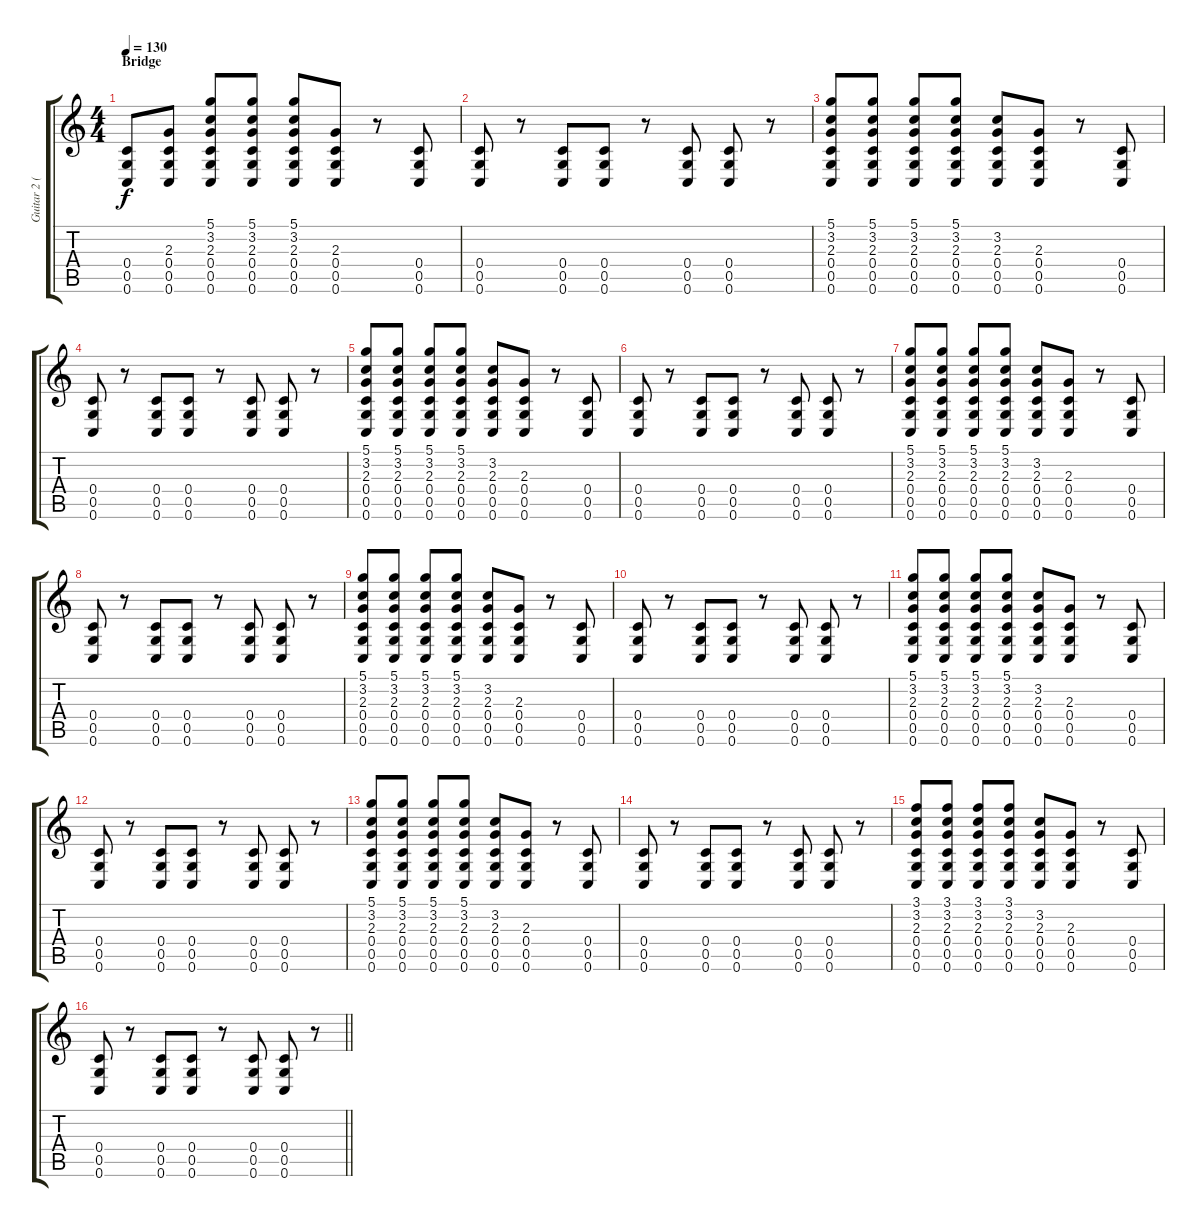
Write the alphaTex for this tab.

\track ("Guitar 2 (Marc Rizzo)" "Guitar 2 (") {instrument distortionguitar}
\staff {score tabs}
\tuning (D4 A3 F3 C3 G2 C2) {hide}
\ts (4 4)
\section ("" "Bridge")
\tempo 130
\clef g2
\ks c
(0.4 0.5 0.6).8{dy f} (2.3 0.4 0.5 0.6).8 (5.1 3.2 2.3 0.4 0.5 0.6).8 (5.1 3.2 2.3 0.4 0.5 0.6).8 (5.1 3.2 2.3 0.4 0.5 0.6).8 (2.3 0.4 0.5 0.6).8 r.8 (0.4 0.5 0.6).8 |
(0.4 0.5 0.6).8 r.8 (0.4 0.5 0.6).8 (0.4 0.5 0.6).8 r.8 (0.4 0.5 0.6).8 (0.4 0.5 0.6).8 r.8 |
(5.1 3.2 2.3 0.4 0.5 0.6).8 (5.1 3.2 2.3 0.4 0.5 0.6).8 (5.1 3.2 2.3 0.4 0.5 0.6).8 (5.1 3.2 2.3 0.4 0.5 0.6).8 (3.2 2.3 0.4 0.5 0.6).8 (2.3 0.4 0.5 0.6).8 r.8 (0.4 0.5 0.6).8 |
(0.4 0.5 0.6).8 r.8 (0.4 0.5 0.6).8 (0.4 0.5 0.6).8 r.8 (0.4 0.5 0.6).8 (0.4 0.5 0.6).8 r.8 |
(5.1 3.2 2.3 0.4 0.5 0.6).8 (5.1 3.2 2.3 0.4 0.5 0.6).8 (5.1 3.2 2.3 0.4 0.5 0.6).8 (5.1 3.2 2.3 0.4 0.5 0.6).8 (3.2 2.3 0.4 0.5 0.6).8 (2.3 0.4 0.5 0.6).8 r.8 (0.4 0.5 0.6).8 |
(0.4 0.5 0.6).8 r.8 (0.4 0.5 0.6).8 (0.4 0.5 0.6).8 r.8 (0.4 0.5 0.6).8 (0.4 0.5 0.6).8 r.8 |
(5.1 3.2 2.3 0.4 0.5 0.6).8 (5.1 3.2 2.3 0.4 0.5 0.6).8 (5.1 3.2 2.3 0.4 0.5 0.6).8 (5.1 3.2 2.3 0.4 0.5 0.6).8 (3.2 2.3 0.4 0.5 0.6).8 (2.3 0.4 0.5 0.6).8 r.8 (0.4 0.5 0.6).8 |
(0.4 0.5 0.6).8 r.8 (0.4 0.5 0.6).8 (0.4 0.5 0.6).8 r.8 (0.4 0.5 0.6).8 (0.4 0.5 0.6).8 r.8 |
(5.1 3.2 2.3 0.4 0.5 0.6).8 (5.1 3.2 2.3 0.4 0.5 0.6).8 (5.1 3.2 2.3 0.4 0.5 0.6).8 (5.1 3.2 2.3 0.4 0.5 0.6).8 (3.2 2.3 0.4 0.5 0.6).8 (2.3 0.4 0.5 0.6).8 r.8 (0.4 0.5 0.6).8 |
(0.4 0.5 0.6).8 r.8 (0.4 0.5 0.6).8 (0.4 0.5 0.6).8 r.8 (0.4 0.5 0.6).8 (0.4 0.5 0.6).8 r.8 |
(5.1 3.2 2.3 0.4 0.5 0.6).8 (5.1 3.2 2.3 0.4 0.5 0.6).8 (5.1 3.2 2.3 0.4 0.5 0.6).8 (5.1 3.2 2.3 0.4 0.5 0.6).8 (3.2 2.3 0.4 0.5 0.6).8 (2.3 0.4 0.5 0.6).8 r.8 (0.4 0.5 0.6).8 |
(0.4 0.5 0.6).8 r.8 (0.4 0.5 0.6).8 (0.4 0.5 0.6).8 r.8 (0.4 0.5 0.6).8 (0.4 0.5 0.6).8 r.8 |
(5.1 3.2 2.3 0.4 0.5 0.6).8 (5.1 3.2 2.3 0.4 0.5 0.6).8 (5.1 3.2 2.3 0.4 0.5 0.6).8 (5.1 3.2 2.3 0.4 0.5 0.6).8 (3.2 2.3 0.4 0.5 0.6).8 (2.3 0.4 0.5 0.6).8 r.8 (0.4 0.5 0.6).8 |
(0.4 0.5 0.6).8 r.8 (0.4 0.5 0.6).8 (0.4 0.5 0.6).8 r.8 (0.4 0.5 0.6).8 (0.4 0.5 0.6).8 r.8 |
(3.1 3.2 2.3 0.4 0.5 0.6).8 (3.1 3.2 2.3 0.4 0.5 0.6).8 (3.1 3.2 2.3 0.4 0.5 0.6).8 (3.1 3.2 2.3 0.4 0.5 0.6).8 (3.2 2.3 0.4 0.5 0.6).8 (2.3 0.4 0.5 0.6).8 r.8 (0.4 0.5 0.6).8 |
\barLineRight lightlight
(0.4 0.5 0.6).8 r.8 (0.4 0.5 0.6).8 (0.4 0.5 0.6).8 r.8 (0.4 0.5 0.6).8 (0.4 0.5 0.6).8 r.8
